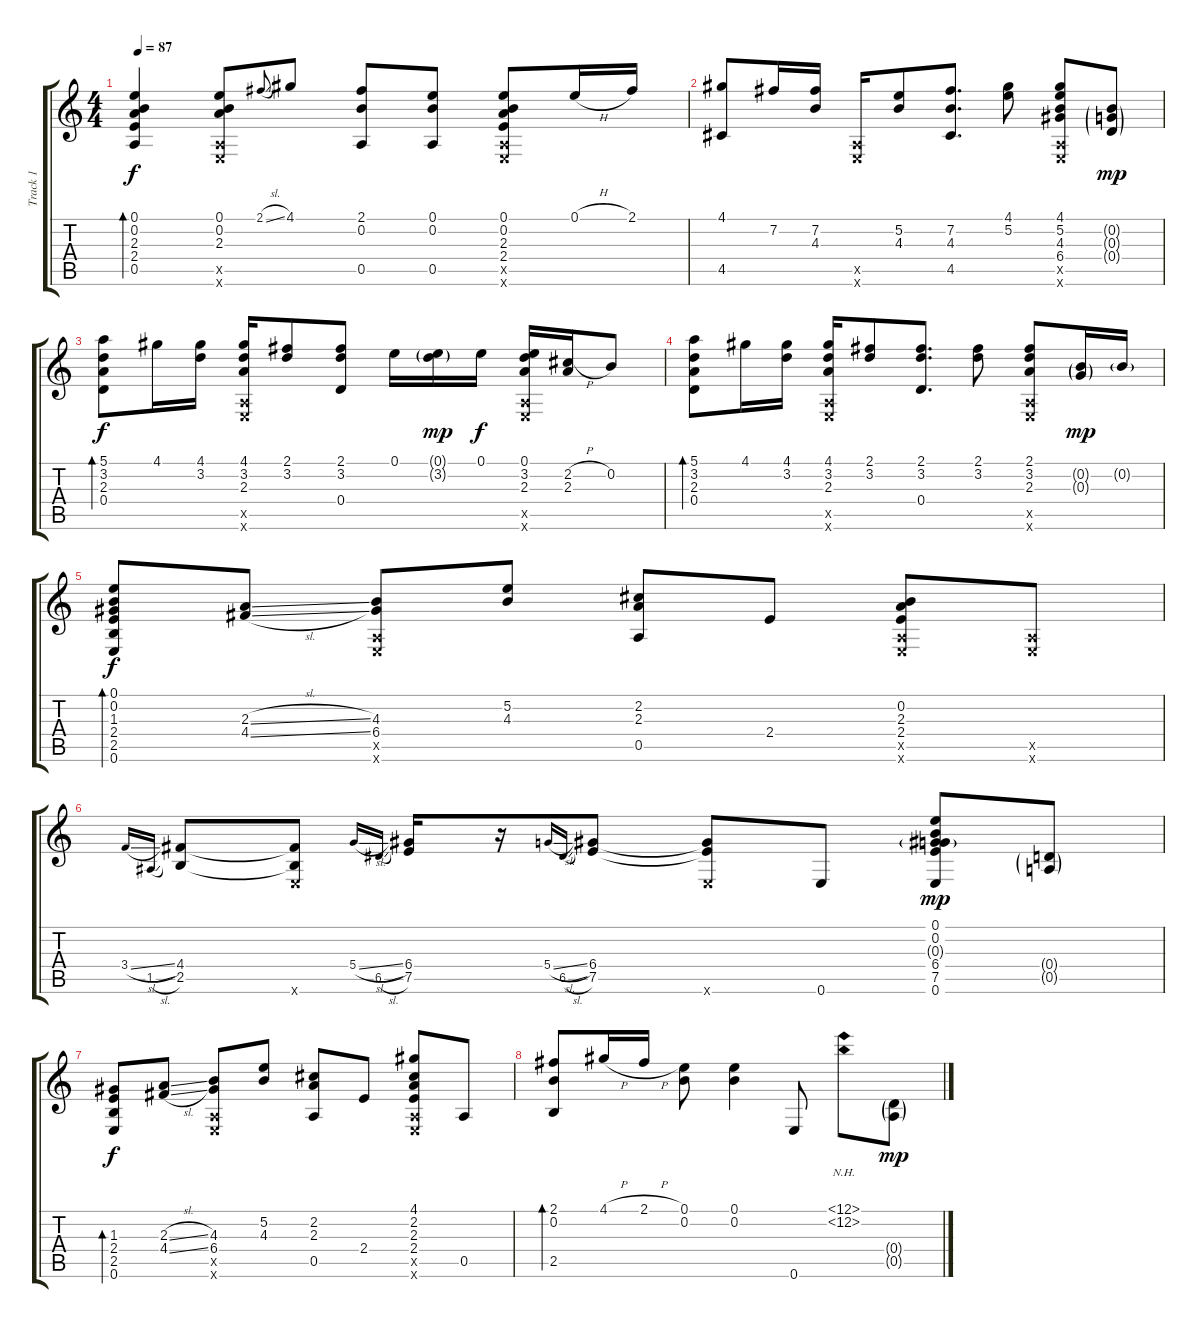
\track ("Track 1" "Track 1") {instrument acousticguitarsteel}
\staff {score tabs}
\tuning (E4 B3 G3 D3 A2 E2) {hide}
\ts (4 4)
\tempo 87
\clef g2
\ks c
(0.1 0.2 2.3 2.4 0.5).4{bd 120 dy f} (0.1 0.2 2.3 0.5{x} 0.6{x}).8 2.1{sl}.8{gr onbeat} 4.1.8 (2.1 0.2 0.5).8 (0.1 0.2 0.5).8 (0.1 0.2 2.3 2.4 0.5{x} 0.6{x}).8 0.1{h}.16 2.1.16 |
(4.1 4.5).8 7.2.16 (7.2 4.3).16 (0.5{x} 0.6{x}).16 (5.2 4.3).8 (7.2 4.3 4.5).8{d} (4.1 5.2).8 (4.1 5.2 4.3 6.4 0.5{x} 0.6{x}).8 (0.2{g} 0.3{g} 0.4{g}).8{dy mp} |
(5.1 3.2 2.3 0.4).8{bd 60 dy f} 4.1.16 (4.1 3.2).16 (4.1 3.2 2.3 0.5{x} 0.6{x}).16 (2.1 3.2).8 (2.1 3.2 0.4).8 0.1.16 (0.1{g} 3.2{g}).16{dy mp} 0.1.16{dy f} (0.1 3.2 2.3 0.5{x} 0.6{x}).16 (2.2{h} 2.3).16 0.2.8 |
(5.1 3.2 2.3 0.4).8{bd 60} 4.1.16 (4.1 3.2).16 (4.1 3.2 2.3 0.5{x} 0.6{x}).16 (2.1 3.2).8 (2.1 3.2 0.4).8{d} (2.1 3.2).8 (2.1 3.2 2.3 0.5{x} 0.6{x}).8 (0.2{g} 0.3{g}).16{dy mp} 0.2{g}.16 |
(0.1 0.2 1.3 2.4 2.5 0.6).8{bd 60 dy f} (2.3{sl} 4.4{sl}).8 (4.3 6.4 0.5{x} 0.6{x}).8 (5.2 4.3).8 (2.2 2.3 0.5).8 2.4.8 (0.2 2.3 2.4 0.5{x} 0.6{x}).8 (0.5{x} 0.6{x}).8 |
3.4{sl}.16{gr onbeat} 1.5{sl}.16{gr onbeat} (4.4 2.5).8 (4.4{t} 2.5{t} 0.6{x}).8 5.4{sl}.16{gr onbeat} 6.5{sl}.16{gr onbeat} (6.4 7.5).16 r.16 5.4{sl}.16{gr onbeat} 6.5{sl}.16{gr onbeat} (6.4 7.5).8 (6.4{t} 7.5{t} 0.6{x}).8 0.6.8 (0.1 0.2 0.3{g} 6.4 7.5 0.6).8{dy mp} (0.4{g} 0.5{g}).8 |
(1.3 2.4 2.5 0.6).8{bd 60 dy f} (2.3{sl} 4.4{sl}).8 (4.3 6.4 0.5{x} 0.6{x}).8 (5.2 4.3).8 (2.2 2.3 0.5).8 2.4.8 (4.1 2.2 2.3 2.4 0.5{x} 0.6{x}).8 0.5.8 |
(2.1 0.2 2.5).8{bd 60} 4.1{h}.16 2.1{h}.16 (0.1 0.2).8 (0.1 0.2).4 0.6.8 (12.1{nh} 12.2{nh}).8 (0.4{g} 0.5{g}).8{dy mp}
